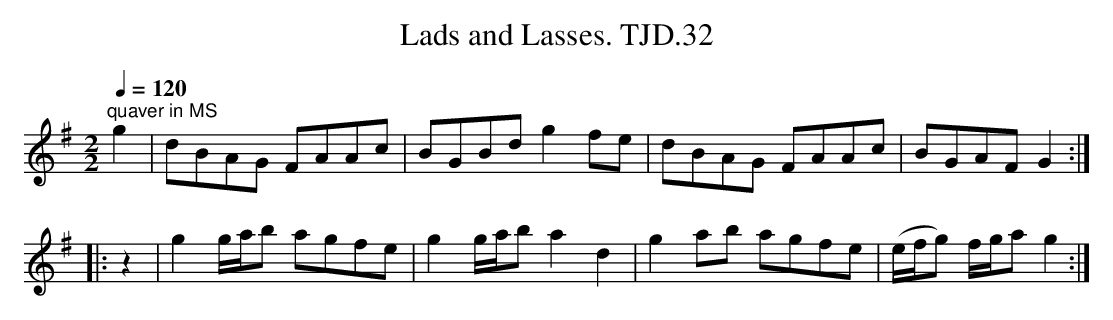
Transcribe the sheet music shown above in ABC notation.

X:1
T:Lads and Lasses. TJD.32
L:1/8
M:2/2
Q:1/4=120
K:G
"^quaver in MS"g2|dBAG FAAc|BGBdg2fe|dBAG FAAc|BGAFG2:|!
|:z2|g2g/a/b agfe|g2g/a/ba2d2|g2ab agfe|(e/f/g) f/g/ag2:|
